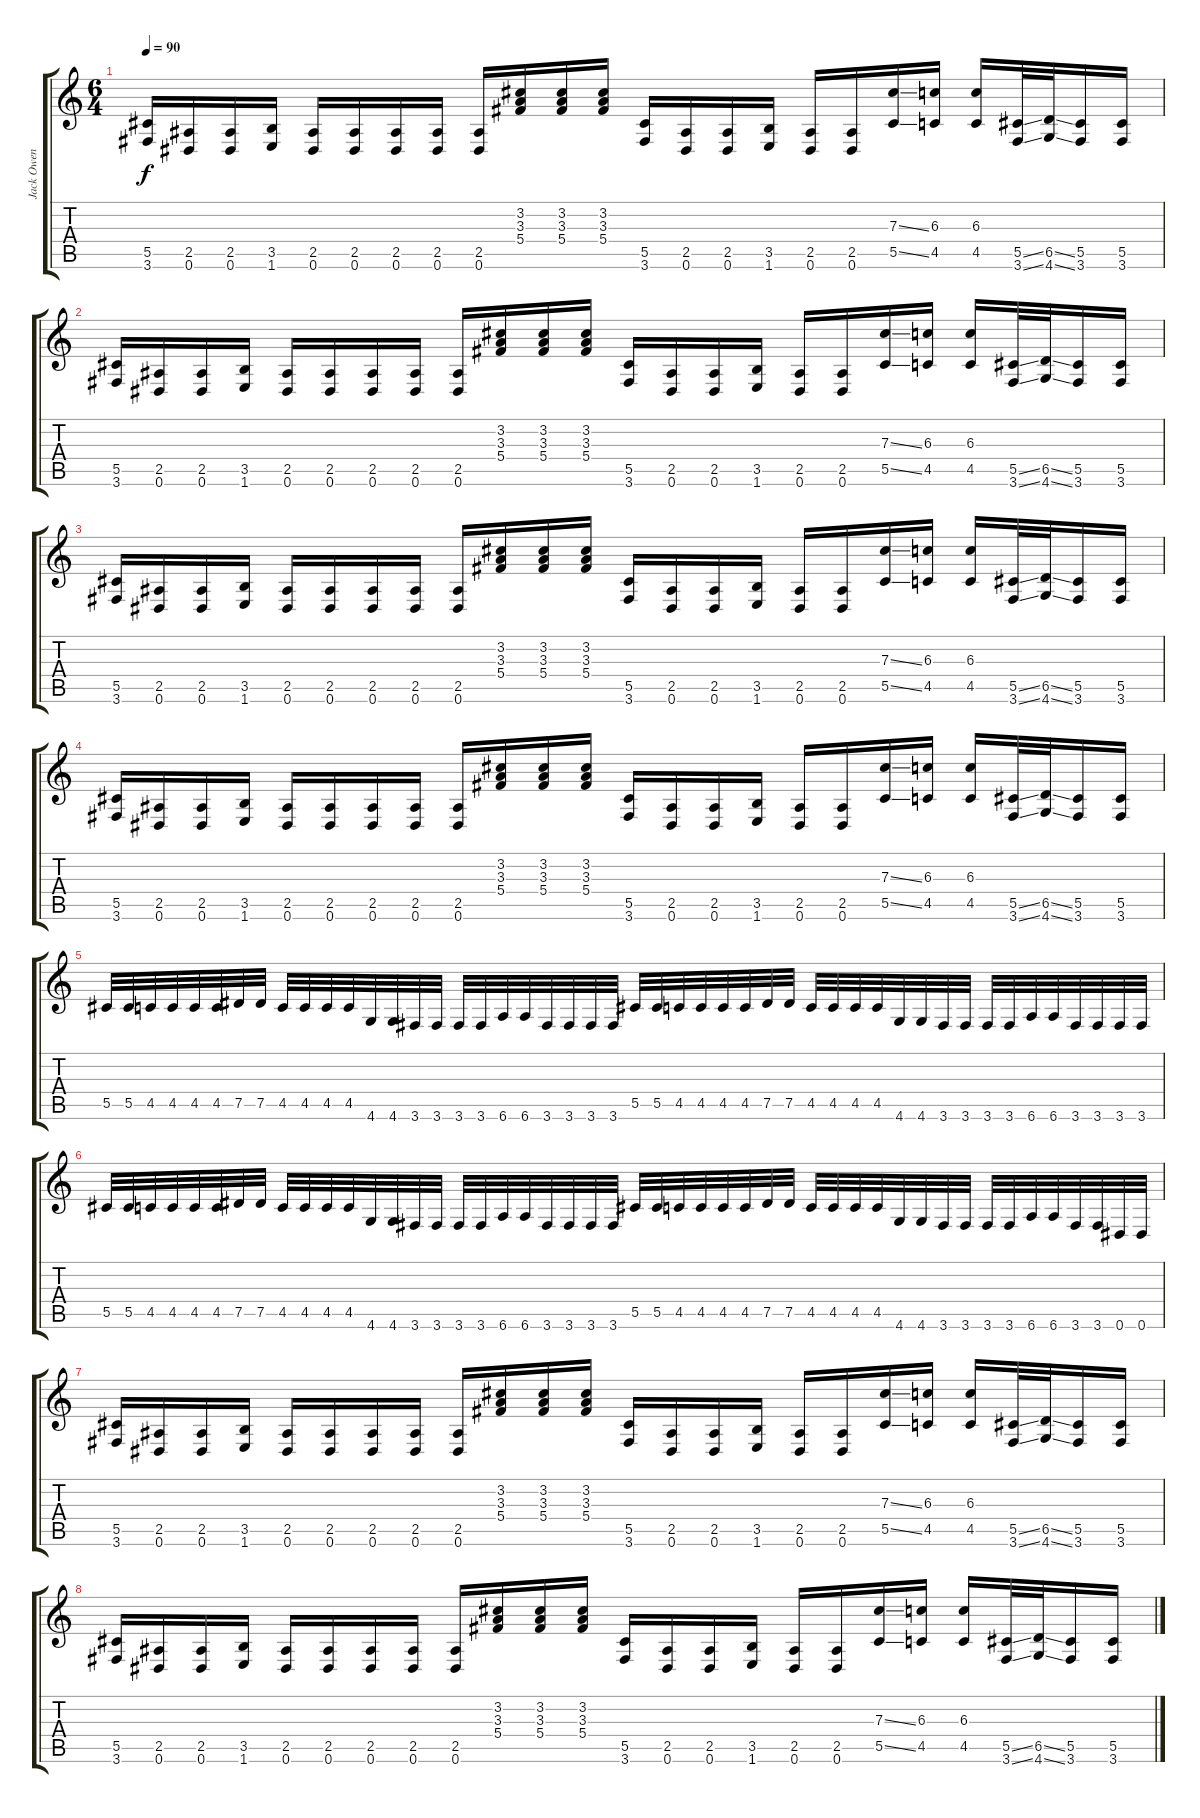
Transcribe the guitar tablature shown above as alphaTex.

\track ("Jack Owen" "Jack Owen") {instrument distortionguitar}
\staff {score tabs}
\tuning (Eb4 Bb3 Gb3 Db3 Ab2 Eb2) {hide}
\ts (6 4)
\tempo 90
\clef g2
\ks c
(5.5 3.6).16{dy f} (2.5 0.6).16 (2.5 0.6).16 (3.5 1.6).16 (2.5 0.6).16 (2.5 0.6).16 (2.5 0.6).16 (2.5 0.6).16 (2.5 0.6).16 (3.2 3.3 5.4).16 (3.2 3.3 5.4).16 (3.2 3.3 5.4).16 (5.5 3.6).16 (2.5 0.6).16 (2.5 0.6).16 (3.5 1.6).16 (2.5 0.6).16 (2.5 0.6).16 (7.3{ss} 5.5{ss}).16 (6.3 4.5).16 (6.3 4.5).16 (5.5{ss} 3.6{ss}).32 (6.5{ss} 4.6{ss}).32 (5.5 3.6).16 (5.5 3.6).16 |
(5.5 3.6).16 (2.5 0.6).16 (2.5 0.6).16 (3.5 1.6).16 (2.5 0.6).16 (2.5 0.6).16 (2.5 0.6).16 (2.5 0.6).16 (2.5 0.6).16 (3.2 3.3 5.4).16 (3.2 3.3 5.4).16 (3.2 3.3 5.4).16 (5.5 3.6).16 (2.5 0.6).16 (2.5 0.6).16 (3.5 1.6).16 (2.5 0.6).16 (2.5 0.6).16 (7.3{ss} 5.5{ss}).16 (6.3 4.5).16 (6.3 4.5).16 (5.5{ss} 3.6{ss}).32 (6.5{ss} 4.6{ss}).32 (5.5 3.6).16 (5.5 3.6).16 |
(5.5 3.6).16 (2.5 0.6).16 (2.5 0.6).16 (3.5 1.6).16 (2.5 0.6).16 (2.5 0.6).16 (2.5 0.6).16 (2.5 0.6).16 (2.5 0.6).16 (3.2 3.3 5.4).16 (3.2 3.3 5.4).16 (3.2 3.3 5.4).16 (5.5 3.6).16 (2.5 0.6).16 (2.5 0.6).16 (3.5 1.6).16 (2.5 0.6).16 (2.5 0.6).16 (7.3{ss} 5.5{ss}).16 (6.3 4.5).16 (6.3 4.5).16 (5.5{ss} 3.6{ss}).32 (6.5{ss} 4.6{ss}).32 (5.5 3.6).16 (5.5 3.6).16 |
(5.5 3.6).16 (2.5 0.6).16 (2.5 0.6).16 (3.5 1.6).16 (2.5 0.6).16 (2.5 0.6).16 (2.5 0.6).16 (2.5 0.6).16 (2.5 0.6).16 (3.2 3.3 5.4).16 (3.2 3.3 5.4).16 (3.2 3.3 5.4).16 (5.5 3.6).16 (2.5 0.6).16 (2.5 0.6).16 (3.5 1.6).16 (2.5 0.6).16 (2.5 0.6).16 (7.3{ss} 5.5{ss}).16 (6.3 4.5).16 (6.3 4.5).16 (5.5{ss} 3.6{ss}).32 (6.5{ss} 4.6{ss}).32 (5.5 3.6).16 (5.5 3.6).16 |
5.5.32 5.5.32 4.5.32 4.5.32 4.5.32 4.5.32 7.5.32 7.5.32 4.5.32 4.5.32 4.5.32 4.5.32 4.6.32 4.6.32 3.6.32 3.6.32 3.6.32 3.6.32 6.6.32 6.6.32 3.6.32 3.6.32 3.6.32 3.6.32 5.5.32 5.5.32 4.5.32 4.5.32 4.5.32 4.5.32 7.5.32 7.5.32 4.5.32 4.5.32 4.5.32 4.5.32 4.6.32 4.6.32 3.6.32 3.6.32 3.6.32 3.6.32 6.6.32 6.6.32 3.6.32 3.6.32 3.6.32 3.6.32 |
5.5.32 5.5.32 4.5.32 4.5.32 4.5.32 4.5.32 7.5.32 7.5.32 4.5.32 4.5.32 4.5.32 4.5.32 4.6.32 4.6.32 3.6.32 3.6.32 3.6.32 3.6.32 6.6.32 6.6.32 3.6.32 3.6.32 3.6.32 3.6.32 5.5.32 5.5.32 4.5.32 4.5.32 4.5.32 4.5.32 7.5.32 7.5.32 4.5.32 4.5.32 4.5.32 4.5.32 4.6.32 4.6.32 3.6.32 3.6.32 3.6.32 3.6.32 6.6.32 6.6.32 3.6.32 3.6.32 0.6.32 0.6.32 |
(5.5 3.6).16 (2.5 0.6).16 (2.5 0.6).16 (3.5 1.6).16 (2.5 0.6).16 (2.5 0.6).16 (2.5 0.6).16 (2.5 0.6).16 (2.5 0.6).16 (3.2 3.3 5.4).16 (3.2 3.3 5.4).16 (3.2 3.3 5.4).16 (5.5 3.6).16 (2.5 0.6).16 (2.5 0.6).16 (3.5 1.6).16 (2.5 0.6).16 (2.5 0.6).16 (7.3{ss} 5.5{ss}).16 (6.3 4.5).16 (6.3 4.5).16 (5.5{ss} 3.6{ss}).32 (6.5{ss} 4.6{ss}).32 (5.5 3.6).16 (5.5 3.6).16 |
(5.5 3.6).16 (2.5 0.6).16 (2.5 0.6).16 (3.5 1.6).16 (2.5 0.6).16 (2.5 0.6).16 (2.5 0.6).16 (2.5 0.6).16 (2.5 0.6).16 (3.2 3.3 5.4).16 (3.2 3.3 5.4).16 (3.2 3.3 5.4).16 (5.5 3.6).16 (2.5 0.6).16 (2.5 0.6).16 (3.5 1.6).16 (2.5 0.6).16 (2.5 0.6).16 (7.3{ss} 5.5{ss}).16 (6.3 4.5).16 (6.3 4.5).16 (5.5{ss} 3.6{ss}).32 (6.5{ss} 4.6{ss}).32 (5.5 3.6).16 (5.5 3.6).16
